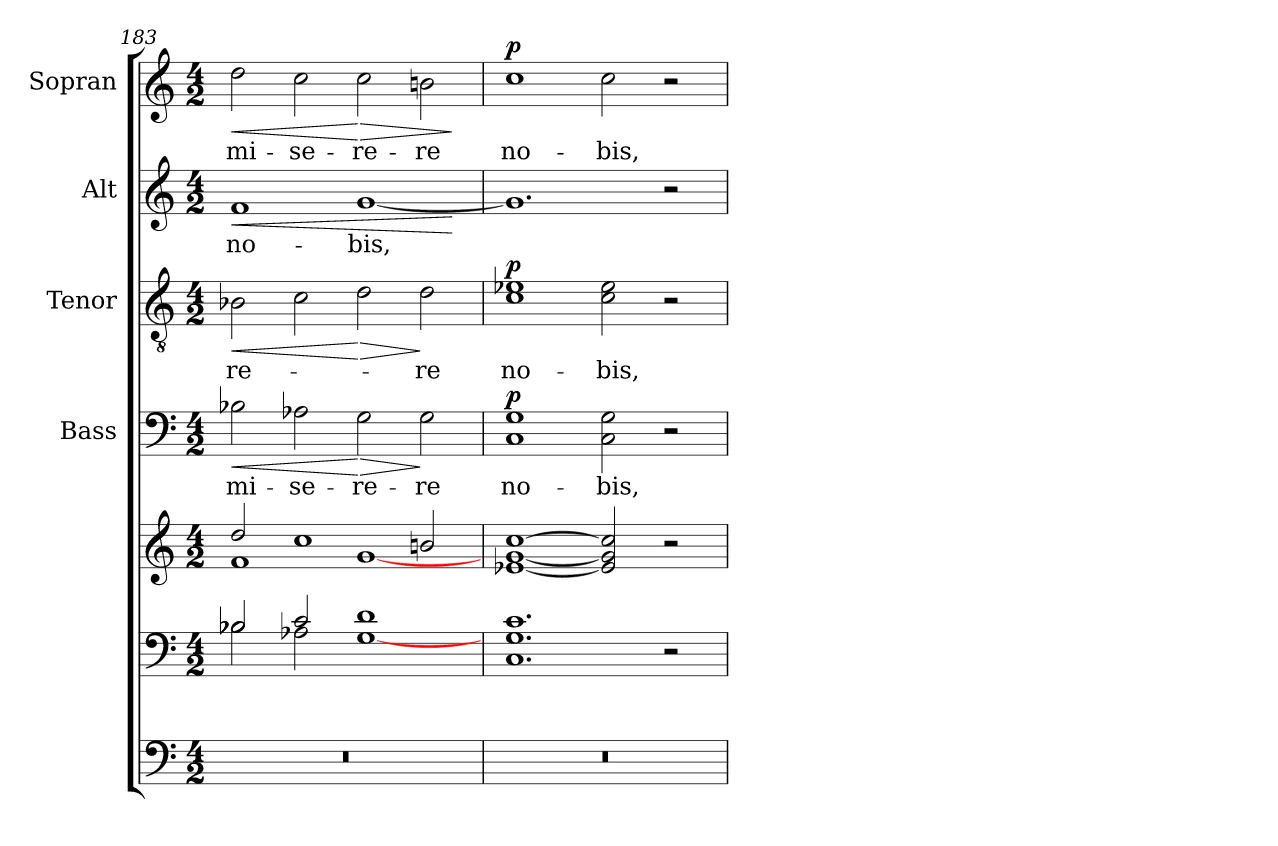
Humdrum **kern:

**kern	**kern	**kern	**kern	**text	**dynam	**kern	**text	**dynam	**kern	**text	**dynam	**kern	**text	**dynam
*part6	*part5	*part5	*part4	*part4	*part4	*part3	*part3	*part3	*part2	*part2	*part2	*part1	*part1	*part1
*staff7	*staff6	*staff5	*staff4	*staff4	*staff4	*staff3	*staff3	*staff3	*staff2	*staff2	*staff2	*staff1	*staff1	*staff1
*	*	*	*I"Bass	*	*	*I"Tenor	*	*	*I"Alt	*	*	*I"Sopran	*	*
*	*	*	*I'B.	*	*	*I'T.	*	*	*I'A.	*	*	*I'S.	*	*
*clefF4	*clefF4	*clefG2	*clefF4	*	*	*clefGv2	*	*	*clefG2	*	*	*clefG2	*	*
*k[]	*k[]	*k[]	*k[]	*	*	*k[]	*	*	*k[]	*	*	*k[]	*	*
*C:	*C:	*C:	*C:	*	*	*C:	*	*	*C:	*	*	*C:	*	*
*M4/2	*M4/2	*M4/2	*M4/2	*	*	*M4/2	*	*	*M4/2	*	*	*M4/2	*	*
=183	=183	=183	=183	=183	=183	=183	=183	=183	=183	=183	=183	=183	=183	=183
*	*^	*^	*	*	*	*	*	*	*	*	*	*	*	*
!	!	!	!	!	!	!LO:LY:b	!LO:HP:b	!	!LO:LY:b	!LO:HP:b	!	!LO:LY:b	!LO:HP:b	!	!LO:LY:b	!LO:HP:b
0r	2B-X/	2B-\	2dd/	1f	2B-X\	mi-	<	2B-X\	-re-	<	1f	no-	<	2dd\	mi-	<
!	!	!	!	!	!	!LO:LY:b	!	!	!	!	!	!	!	!	!LO:LY:b	!
.	2c/	2A-X\	1cc	.	2A-X\	-se-	.	2c\	.	.	.	.	.	2cc\	-se-	.
!	!	!	!	!	!	!LO:LY:b	!LO:HP:n=1:b	!	!	!LO:HP:n=1:b	!	!LO:LY:b	!	!	!LO:LY:b	!LO:HP:n=1:b
.	1d	[<1G	.	[<1g	2G\	-re-	[ >	2d\	.	[ >	[1g	-bis,	.	2cc\	-re-	[ >
!	!	!	!	!	!	!LO:LY:b	!	!	!LO:LY:b	!	!	!	!	!	!LO:LY:b	!
.	.	.	2bn/	.	2G\	-re	]	2d\	-re	]	.	.	.	2bn\	-re	.
*	*v	*v	*	*	*	*	*	*	*	*	*	*	*	*	*	*
*	*	*v	*v	*	*	*	*	*	*	*	*	*	*	*	*
.	.	.	.	.	.	.	.	.	.	.	[	.	.	]
=184	=184	=184	=184	=184	=184	=184	=184	=184	=184	=184	=184	=184	=184	=184
!	!	!	!	!LO:LY:b	!LO:DY:a	!	!LO:LY:b	!LO:DY:a	!	!	!	!	!LO:LY:b	!LO:DY:a
0r	1.C 1.G 1.c	[1e-X [1g [1cc	1C 1G	no-	p	1c 1e-X	no-	p	1.g]	.	.	1cc	no-	p
!	!	!	!	!LO:LY:b	!	!	!LO:LY:b	!	!	!	!	!	!LO:LY:b	!
.	.	2e-/] 2g/] 2cc/]	2C\ 2G\	-bis,	.	2c\ 2e-\	-bis,	.	.	.	.	2cc\	-bis,	.
.	2r	2r	2r	.	.	2r	.	.	2r	.	.	2r	.	.
=	=	=	=	=	=	=	=	=	=	=	=	=	=	=
*-	*-	*-	*-	*-	*-	*-	*-	*-	*-	*-	*-	*-	*-	*-
